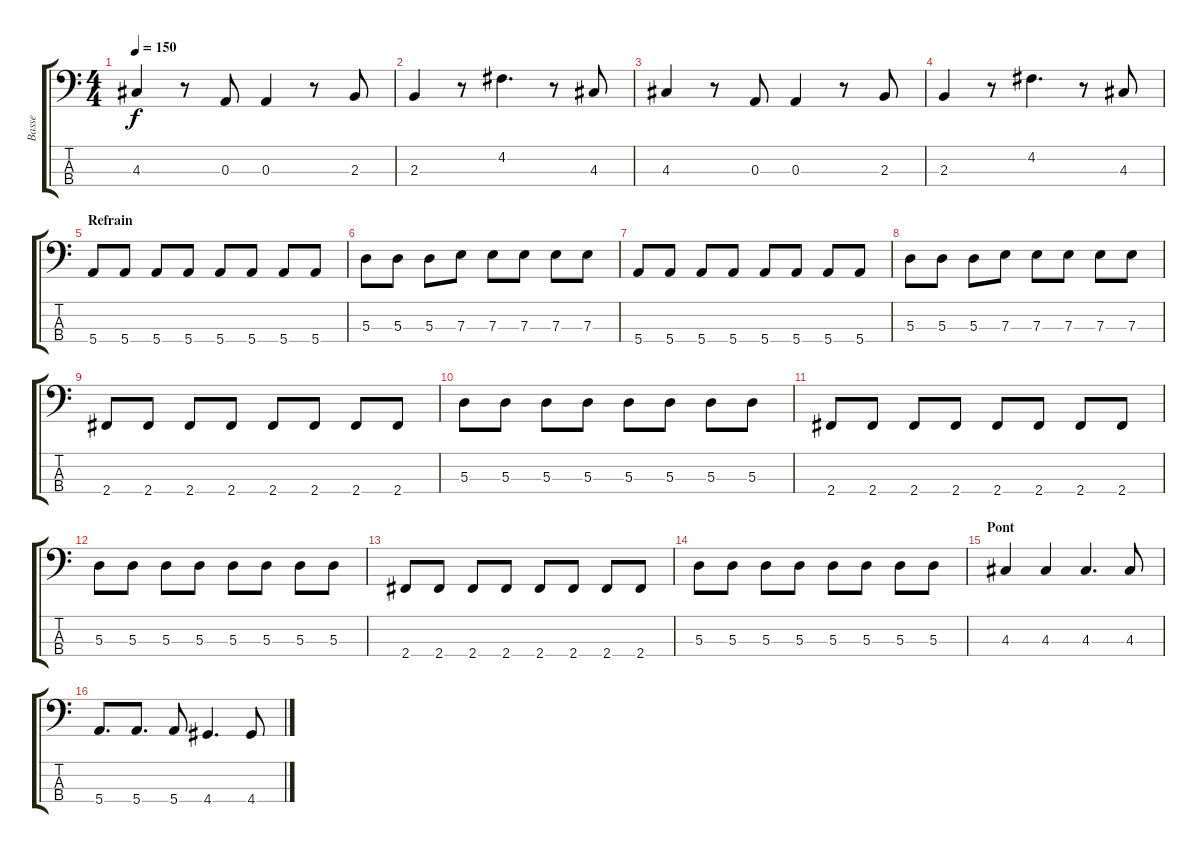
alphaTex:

\track ("Basse" "Basse") {instrument electricbasspick}
\staff {score tabs}
\tuning (G2 D2 A1 E1) {hide}
\ts (4 4)
\tempo 150
\clef f4
\ks c
4.3.4{dy f} r.8 0.3.8 0.3.4 r.8 2.3.8 |
2.3.4 r.8 4.2.4{d} r.8 4.3.8 |
4.3.4 r.8 0.3.8 0.3.4 r.8 2.3.8 |
2.3.4 r.8 4.2.4{d} r.8 4.3.8 |
\section ("" "Refrain")
5.4.8 5.4.8 5.4.8 5.4.8 5.4.8 5.4.8 5.4.8 5.4.8 |
5.3.8 5.3.8 5.3.8 7.3.8 7.3.8 7.3.8 7.3.8 7.3.8 |
5.4.8 5.4.8 5.4.8 5.4.8 5.4.8 5.4.8 5.4.8 5.4.8 |
5.3.8 5.3.8 5.3.8 7.3.8 7.3.8 7.3.8 7.3.8 7.3.8 |
2.4.8 2.4.8 2.4.8 2.4.8 2.4.8 2.4.8 2.4.8 2.4.8 |
5.3.8 5.3.8 5.3.8 5.3.8 5.3.8 5.3.8 5.3.8 5.3.8 |
2.4.8 2.4.8 2.4.8 2.4.8 2.4.8 2.4.8 2.4.8 2.4.8 |
5.3.8 5.3.8 5.3.8 5.3.8 5.3.8 5.3.8 5.3.8 5.3.8 |
2.4.8 2.4.8 2.4.8 2.4.8 2.4.8 2.4.8 2.4.8 2.4.8 |
5.3.8 5.3.8 5.3.8 5.3.8 5.3.8 5.3.8 5.3.8 5.3.8 |
\section ("" "Pont")
4.3.4 4.3.4 4.3.4{d} 4.3.8 |
5.4.8{d} 5.4.8{d} 5.4.8 4.4.4{d} 4.4.8
